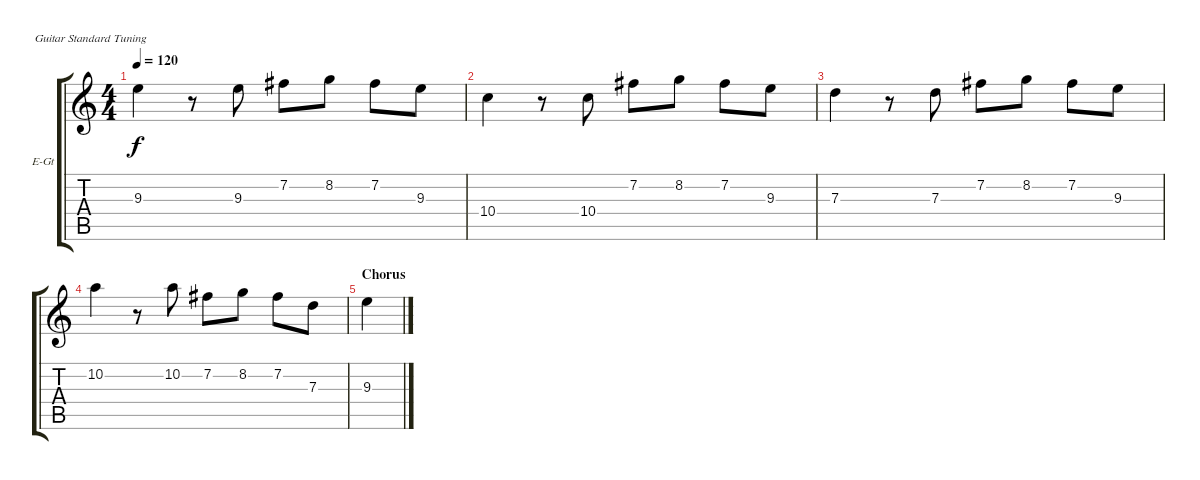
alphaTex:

\defaultSystemsLayout 4
\bracketExtendMode groupsimilarinstruments
\firstSystemTrackNameOrientation horizontal
\otherSystemsTrackNameOrientation horizontal
\track ("Lead Gt" "E-Gt") {instrument overdrivenguitar}
\staff {score tabs}
\tuning (E4 B3 G3 D3 A2 E2)
\ts (4 4)
\tempo 120
\clef g2
\ks c
9.3.4{dy f} r.8 9.3.8 7.2.8 8.2.8 7.2.8 9.3.8 |
10.4.4 r.8 10.4.8 7.2.8 8.2.8 7.2.8 9.3.8 |
7.3.4 r.8 7.3.8 7.2.8 8.2.8 7.2.8 9.3.8 |
10.2.4 r.8 10.2.8 7.2.8 8.2.8 7.2.8 7.3.8 |
\section ("" "Chorus")
9.3.4
